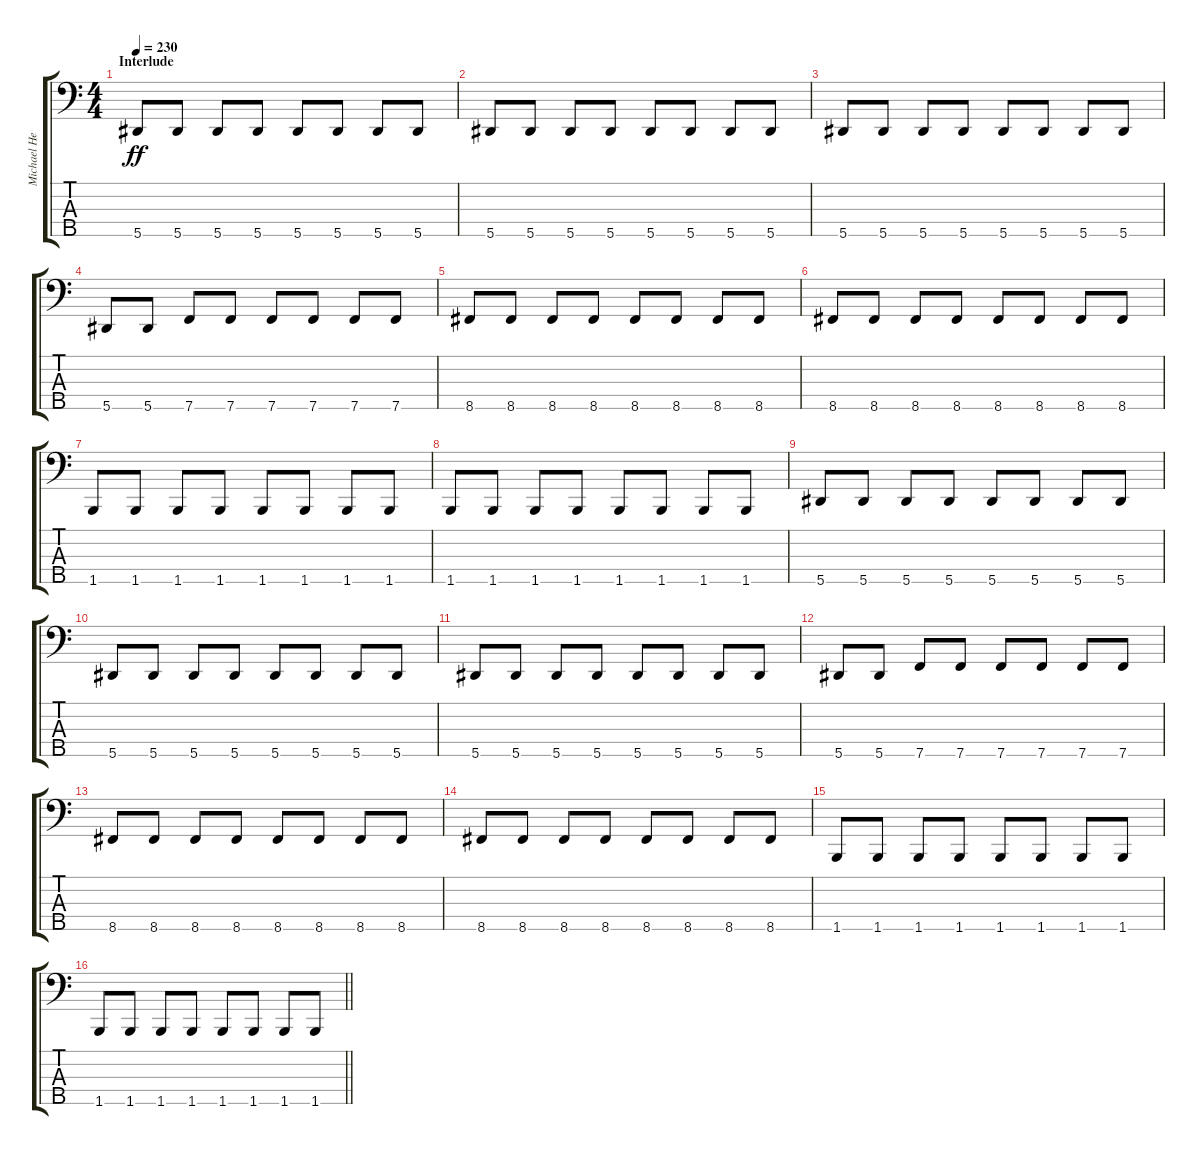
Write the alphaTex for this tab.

\track ("Michael Hedlund" "Michael He") {instrument electricbassfinger}
\staff {score tabs}
\tuning (Gb2 Db2 Ab1 Eb1 Bb0) {hide}
\ts (4 4)
\section ("" "Interlude")
\tempo 230
\clef f4
\ks c
5.5.8{dy ff} 5.5.8 5.5.8 5.5.8 5.5.8 5.5.8 5.5.8 5.5.8 |
5.5.8 5.5.8 5.5.8 5.5.8 5.5.8 5.5.8 5.5.8 5.5.8 |
5.5.8 5.5.8 5.5.8 5.5.8 5.5.8 5.5.8 5.5.8 5.5.8 |
5.5.8 5.5.8 7.5.8 7.5.8 7.5.8 7.5.8 7.5.8 7.5.8 |
8.5.8 8.5.8 8.5.8 8.5.8 8.5.8 8.5.8 8.5.8 8.5.8 |
8.5.8 8.5.8 8.5.8 8.5.8 8.5.8 8.5.8 8.5.8 8.5.8 |
1.5.8 1.5.8 1.5.8 1.5.8 1.5.8 1.5.8 1.5.8 1.5.8 |
1.5.8 1.5.8 1.5.8 1.5.8 1.5.8 1.5.8 1.5.8 1.5.8 |
5.5.8 5.5.8 5.5.8 5.5.8 5.5.8 5.5.8 5.5.8 5.5.8 |
5.5.8 5.5.8 5.5.8 5.5.8 5.5.8 5.5.8 5.5.8 5.5.8 |
5.5.8 5.5.8 5.5.8 5.5.8 5.5.8 5.5.8 5.5.8 5.5.8 |
5.5.8 5.5.8 7.5.8 7.5.8 7.5.8 7.5.8 7.5.8 7.5.8 |
8.5.8 8.5.8 8.5.8 8.5.8 8.5.8 8.5.8 8.5.8 8.5.8 |
8.5.8 8.5.8 8.5.8 8.5.8 8.5.8 8.5.8 8.5.8 8.5.8 |
1.5.8 1.5.8 1.5.8 1.5.8 1.5.8 1.5.8 1.5.8 1.5.8 |
\barLineRight lightlight
1.5.8 1.5.8 1.5.8 1.5.8 1.5.8 1.5.8 1.5.8 1.5.8
